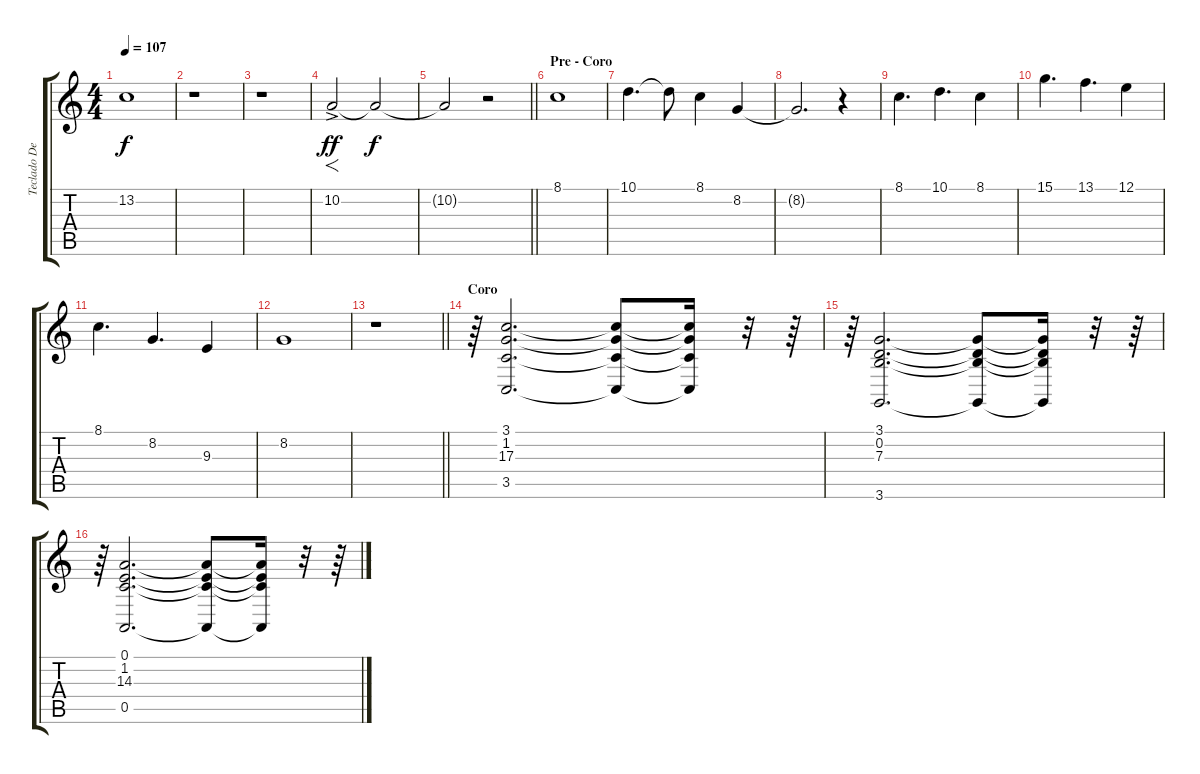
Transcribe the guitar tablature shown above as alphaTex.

\track ("Teclado Derecha" "Teclado De") {instrument fx4atmosphere}
\staff {score tabs}
\tuning (E4 B3 G3 D3 A2 E2) {hide}
\ts (4 4)
\tempo 107
\clef g2
\ks c
13.2{t}.1{dy f} |
r.1 |
r.1 |
10.2{ac}.2{f dy ff} 10.2{t}.2{dy f} |
\barLineRight lightlight
10.2{t}.2 r.2 |
\section ("" "Pre - Coro")
8.1.1{volume 5} |
10.1.4{d} 10.1{t}.8 8.1.4 8.2.4 |
8.2{t}.2{d} r.4 |
8.1.4{d} 10.1.4{d} 8.1.4 |
15.1.4{d} 13.1.4{d} 12.1.4 |
8.1.4{d} 8.2.4{d} 9.3.4 |
8.2.1 |
\barLineRight lightlight
r.1 |
\section ("" "Coro")
r.64 (3.1 1.2 17.3 3.5).2{d volume 4 instrument electricgrandpiano} (3.1{t} 1.2{t} 17.3{t} 3.5{t}).8 (3.1{t} 1.2{t} 17.3{t} 3.5{t}).16 r.32 r.64 |
r.64 (3.1 0.2 7.3 3.6).2{d} (3.1{t} 0.2{t} 7.3{t} 3.6{t}).8 (3.1{t} 0.2{t} 7.3{t} 3.6{t}).16 r.32 r.64 |
r.64 (0.1 1.2 14.3 0.5).2{d} (0.1{t} 1.2{t} 14.3{t} 0.5{t}).8 (0.1{t} 1.2{t} 14.3{t} 0.5{t}).16 r.32 r.64
